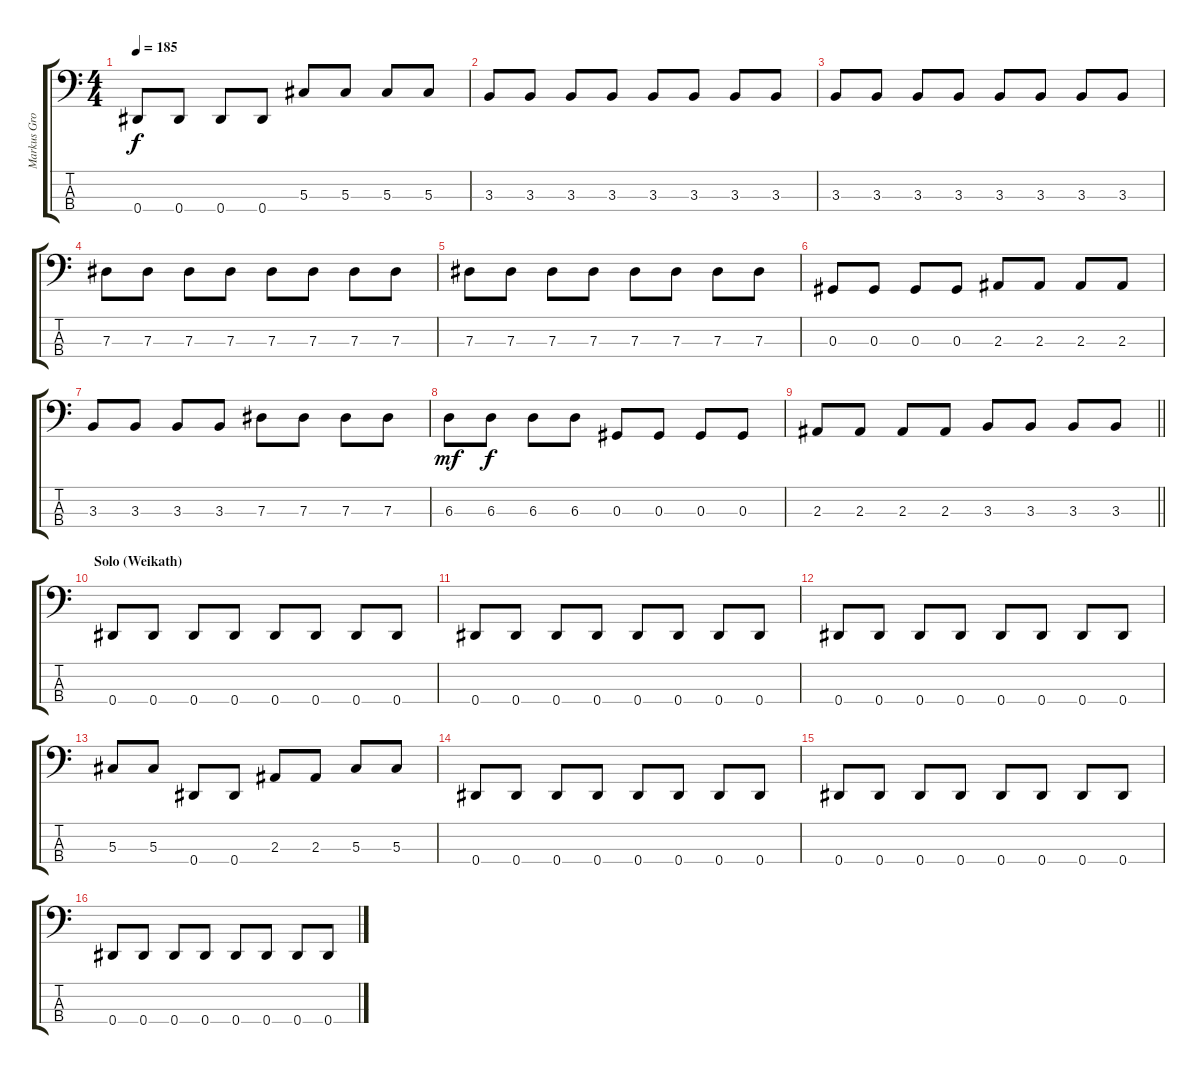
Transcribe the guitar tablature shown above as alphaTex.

\track ("Markus Grosskopf" "Markus Gro") {instrument electricbasspick}
\staff {score tabs}
\tuning (Gb2 Db2 Ab1 Eb1) {hide}
\ts (4 4)
\tempo 185
\clef f4
\ks c
0.4.8{dy f} 0.4.8 0.4.8 0.4.8 5.3.8 5.3.8 5.3.8 5.3.8 |
3.3.8 3.3.8 3.3.8 3.3.8 3.3.8 3.3.8 3.3.8 3.3.8 |
3.3.8 3.3.8 3.3.8 3.3.8 3.3.8 3.3.8 3.3.8 3.3.8 |
7.3.8 7.3.8 7.3.8 7.3.8 7.3.8 7.3.8 7.3.8 7.3.8 |
7.3.8 7.3.8 7.3.8 7.3.8 7.3.8 7.3.8 7.3.8 7.3.8 |
0.3.8 0.3.8 0.3.8 0.3.8 2.3.8 2.3.8 2.3.8 2.3.8 |
3.3.8 3.3.8 3.3.8 3.3.8 7.3.8 7.3.8 7.3.8 7.3.8 |
6.3.8{dy mf} 6.3.8{dy f} 6.3.8 6.3.8 0.3.8 0.3.8 0.3.8 0.3.8 |
\barLineRight lightlight
2.3.8 2.3.8 2.3.8 2.3.8 3.3.8 3.3.8 3.3.8 3.3.8 |
\section ("" "Solo (Weikath)")
0.4.8 0.4.8 0.4.8 0.4.8 0.4.8 0.4.8 0.4.8 0.4.8 |
0.4.8 0.4.8 0.4.8 0.4.8 0.4.8 0.4.8 0.4.8 0.4.8 |
0.4.8 0.4.8 0.4.8 0.4.8 0.4.8 0.4.8 0.4.8 0.4.8 |
5.3.8 5.3.8 0.4.8 0.4.8 2.3.8 2.3.8 5.3.8 5.3.8 |
0.4.8 0.4.8 0.4.8 0.4.8 0.4.8 0.4.8 0.4.8 0.4.8 |
0.4.8 0.4.8 0.4.8 0.4.8 0.4.8 0.4.8 0.4.8 0.4.8 |
0.4.8 0.4.8 0.4.8 0.4.8 0.4.8 0.4.8 0.4.8 0.4.8
